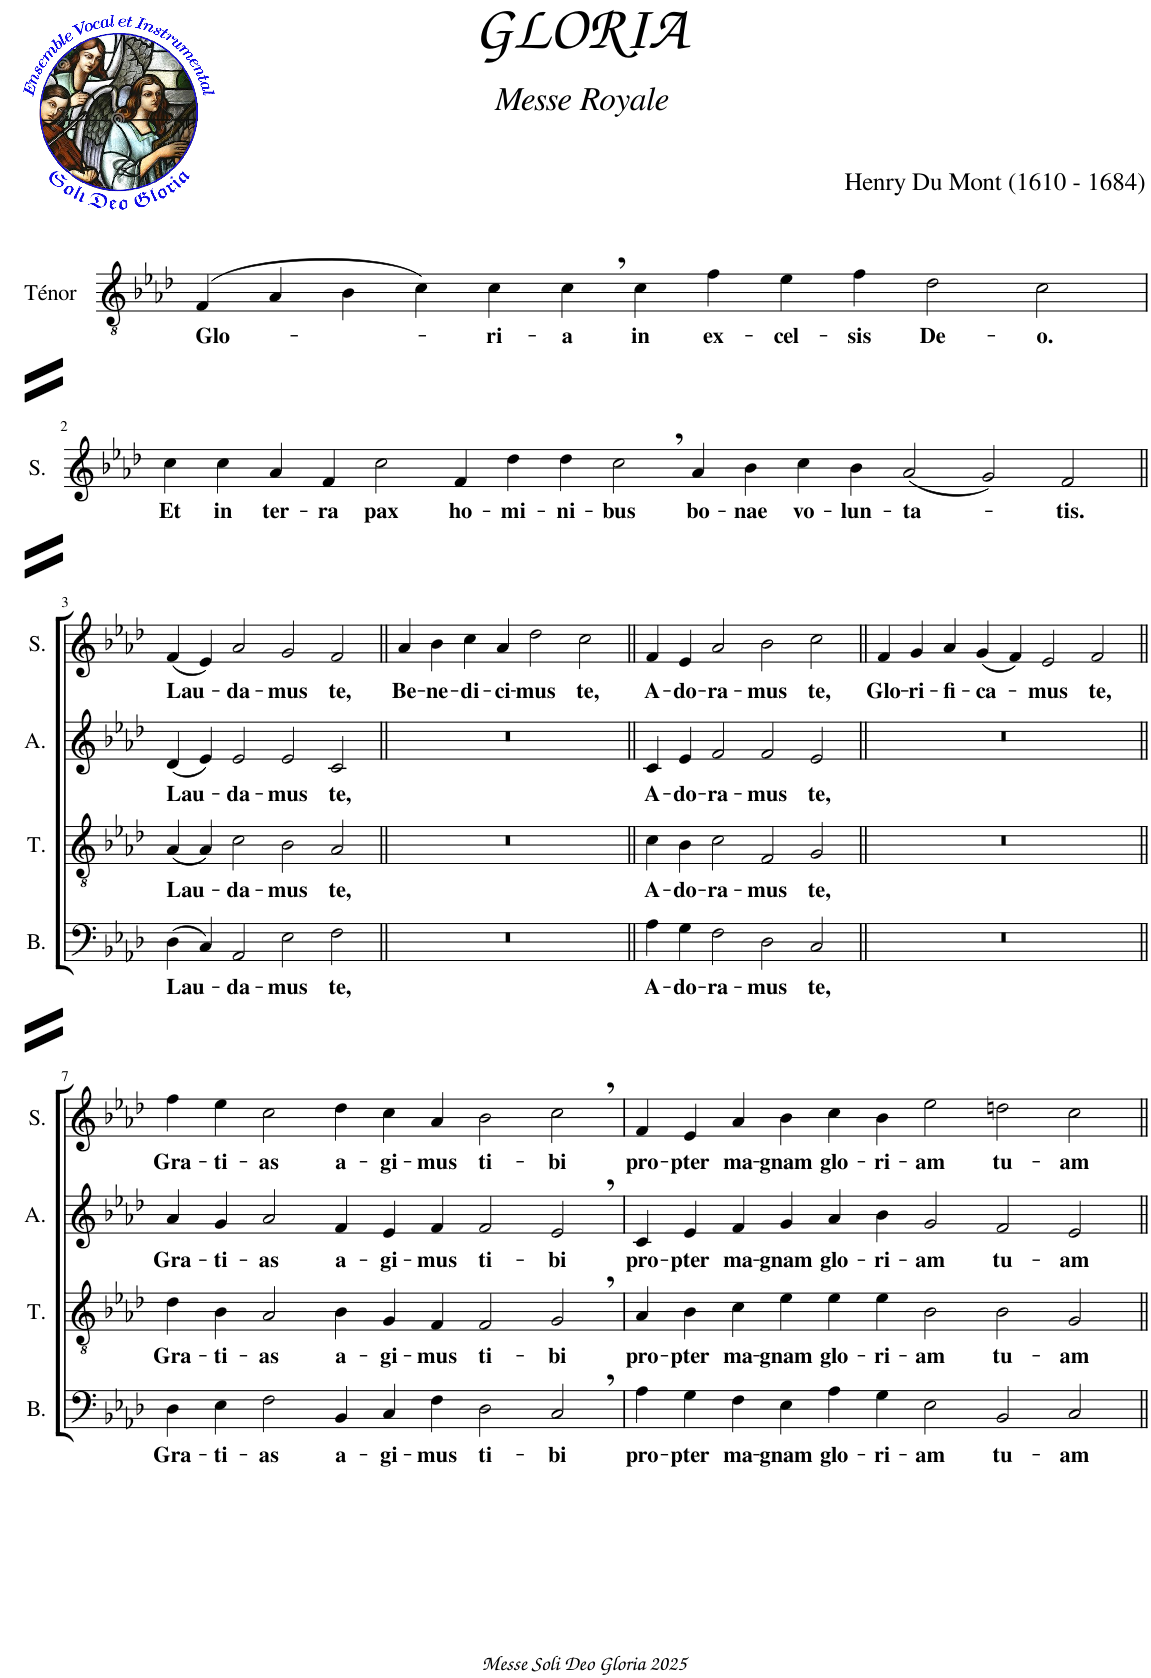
**kern	**text	**kern	**text	**kern	**text	**kern	**text
*part4	*part4	*part3	*part3	*part2	*part2	*part1	*part1
*staff4	*staff4	*staff3	*staff3	*staff2	*staff2	*staff1	*staff1
*I"Bass	*	*I"Ténor	*	*I"Alto	*	*I"Soprano	*
*I'B.	*	*I'T.	*	*I'A.	*	*I'S.	*
*stria5	*	*	*	*	*	*	*
*clefF4	*	*clefGv2	*	*clefG2	*	*clefG2	*
*k[b-e-a-d-]	*	*k[b-e-a-d-]	*	*k[b-e-a-d-]	*	*k[b-e-a-d-]	*
=1	=1	=1	=1	=1	=1	=1	=1
!	!	!	!LO:LY:b	!	!	!	!
1r	.	(4F/	Glo-	1r	.	1r	.
.	.	4A-/	.	.	.	.	.
.	.	4B-\	.	.	.	.	.
.	.	4c\)	.	.	.	.	.
!	!	!	!LO:LY:b	!	!	!	!
0ryy	.	4c\	-ri-	0ryy	.	0ryy	.
!	!	!	!LO:LY:b	!	!	!	!
.	.	4c,\	-a	.	.	.	.
!	!	!	!LO:LY:b	!	!	!	!
.	.	4c\	in	.	.	.	.
!	!	!	!LO:LY:b	!	!	!	!
.	.	4f\	ex-	.	.	.	.
!	!	!	!LO:LY:b	!	!	!	!
.	.	4e-\	-cel-	.	.	.	.
!	!	!	!LO:LY:b	!	!	!	!
.	.	4f\	-sis	.	.	.	.
!	!	!	!LO:LY:b	!	!	!	!
.	.	2d-\	De-	.	.	.	.
!	!	!	!LO:LY:b	!	!	!	!
2ryy	.	2c\	-o.	2ryy	.	2ryy	.
!!LO:LB:g=z
=2	=2	=2	=2	=2	=2	=2	=2
!	!	!	!	!	!	!	!LO:LY:b
1r	.	1r	.	1r	.	4cc\	Et
!	!	!	!	!	!	!	!LO:LY:b
.	.	.	.	.	.	4cc\	in
!	!	!	!	!	!	!	!LO:LY:b
.	.	.	.	.	.	4a-/	ter-
!	!	!	!	!	!	!	!LO:LY:b
.	.	.	.	.	.	4f/	-ra
!	!	!	!	!	!	!	!LO:LY:b
00ryy	.	00ryy	.	00ryy	.	2cc\	pax
!	!	!	!	!	!	!	!LO:LY:b
.	.	.	.	.	.	4f/	ho-
!	!	!	!	!	!	!	!LO:LY:b
.	.	.	.	.	.	4dd-\	-mi-
!	!	!	!	!	!	!	!LO:LY:b
.	.	.	.	.	.	4dd-\	-ni-
!	!	!	!	!	!	!	!LO:LY:b
.	.	.	.	.	.	2cc,\	-bus
!	!	!	!	!	!	!	!LO:LY:b
.	.	.	.	.	.	4a-/	bo-
!	!	!	!	!	!	!	!LO:LY:b
.	.	.	.	.	.	4b-\	-nae
!	!	!	!	!	!	!	!LO:LY:b
.	.	.	.	.	.	4cc\	vo-
!	!	!	!	!	!	!	!LO:LY:b
.	.	.	.	.	.	4b-\	-lun-
!	!	!	!	!	!	!	!LO:LY:b
.	.	.	.	.	.	(2a-/	-ta-
.	.	.	.	.	.	2g/)	.
!	!	!	!	!	!	!	!LO:LY:b
.	.	.	.	.	.	2f/	-tis.
4ryy	.	4ryy	.	4ryy	.	.	.
!!LO:LB:g=z
=3||	=3||	=3||	=3||	=3||	=3||	=3||	=3||
!	!LO:LY:b	!	!LO:LY:b	!	!LO:LY:b	!	!LO:LY:b
(4D-\	Lau-	(4A-/	Lau-	(4d-/	Lau-	(4f/	Lau-
4C/)	.	4A-/)	.	4e-/)	.	4e-/)	.
!	!LO:LY:b	!	!LO:LY:b	!	!LO:LY:b	!	!LO:LY:b
2AA-/	-da-	2c\	-da-	2e-/	-da-	2a-/	-da-
!	!LO:LY:b	!	!LO:LY:b	!	!LO:LY:b	!	!LO:LY:b
2E-\	-mus	2B-\	-mus	2e-/	-mus	2g/	-mus
!	!LO:LY:b	!	!LO:LY:b	!	!LO:LY:b	!	!LO:LY:b
2F\	te,	2A-/	te,	2c/	te,	2f/	te,
=4||	=4||	=4||	=4||	=4||	=4||	=4||	=4||
!	!	!	!	!	!	!	!LO:LY:b
1r	.	1r	.	1r	.	4a-/	Be-
!	!	!	!	!	!	!	!LO:LY:b
.	.	.	.	.	.	4b-\	-ne-
!	!	!	!	!	!	!	!LO:LY:b
.	.	.	.	.	.	4cc\	-di-
!	!	!	!	!	!	!	!LO:LY:b
.	.	.	.	.	.	4a-/	-ci-
!	!	!	!	!	!	!	!LO:LY:b
1ryy	.	1ryy	.	1ryy	.	2dd-\	-mus
!	!	!	!	!	!	!	!LO:LY:b
.	.	.	.	.	.	2cc\	te,
=5||	=5||	=5||	=5||	=5||	=5||	=5||	=5||
!	!LO:LY:b	!	!LO:LY:b	!	!LO:LY:b	!	!LO:LY:b
4A-\	A-	4c\	A-	4c/	A-	4f/	A-
!	!LO:LY:b	!	!LO:LY:b	!	!LO:LY:b	!	!LO:LY:b
4G\	-do-	4B-\	-do-	4e-/	-do-	4e-/	-do-
!	!LO:LY:b	!	!LO:LY:b	!	!LO:LY:b	!	!LO:LY:b
2F\	-ra-	2c\	-ra-	2f/	-ra-	2a-/	-ra-
!	!LO:LY:b	!	!LO:LY:b	!	!LO:LY:b	!	!LO:LY:b
2D-\	-mus	2F/	-mus	2f/	-mus	2b-\	-mus
!	!LO:LY:b	!	!LO:LY:b	!	!LO:LY:b	!	!LO:LY:b
2C/	te,	2G/	te,	2e-/	te,	2cc\	te,
=6||	=6||	=6||	=6||	=6||	=6||	=6||	=6||
!	!	!	!	!	!	!	!LO:LY:b
1r	.	1r	.	1r	.	4f/	Glo-
!	!	!	!	!	!	!	!LO:LY:b
.	.	.	.	.	.	4g/	-ri-
!	!	!	!	!	!	!	!LO:LY:b
.	.	.	.	.	.	4a-/	-fi-
!	!	!	!	!	!	!	!LO:LY:b
.	.	.	.	.	.	(4g/	-ca-
1ryy	.	1ryy	.	1ryy	.	4f/)	.
!	!	!	!	!	!	!	!LO:LY:b
.	.	.	.	.	.	2e-/	-mus
!	!	!	!	!	!	!	!LO:LY:b
.	.	.	.	.	.	2f/	te,
4ryy	.	4ryy	.	4ryy	.	.	.
!!LO:LB:g=z
=7||	=7||	=7||	=7||	=7||	=7||	=7||	=7||
!	!LO:LY:b	!	!LO:LY:b	!	!LO:LY:b	!	!LO:LY:b
4D-\	Gra-	4d-\	Gra-	4a-/	Gra-	4ff\	Gra-
!	!LO:LY:b	!	!LO:LY:b	!	!LO:LY:b	!	!LO:LY:b
4E-\	-ti-	4B-\	-ti-	4g/	-ti-	4ee-\	-ti-
!	!LO:LY:b	!	!LO:LY:b	!	!LO:LY:b	!	!LO:LY:b
2F\	-as	2A-/	-as	2a-/	-as	2cc\	-as
!	!LO:LY:b	!	!LO:LY:b	!	!LO:LY:b	!	!LO:LY:b
4BB-/	a-	4B-\	a-	4f/	a-	4dd-\	a-
!	!LO:LY:b	!	!LO:LY:b	!	!LO:LY:b	!	!LO:LY:b
4C/	-gi-	4G/	-gi-	4e-/	-gi-	4cc\	-gi-
!	!LO:LY:b	!	!LO:LY:b	!	!LO:LY:b	!	!LO:LY:b
4F\	-mus	4F/	-mus	4f/	-mus	4a-/	-mus
!	!LO:LY:b	!	!LO:LY:b	!	!LO:LY:b	!	!LO:LY:b
2D-\	ti-	2F/	ti-	2f/	ti-	2b-\	ti-
!	!LO:LY:b	!	!LO:LY:b	!	!LO:LY:b	!	!LO:LY:b
2C,/	-bi	2G,/	-bi	2e-,/	-bi	2cc,\	-bi
=8	=8	=8	=8	=8	=8	=8	=8
!	!LO:LY:b	!	!LO:LY:b	!	!LO:LY:b	!	!LO:LY:b
4A-\	pro-	4A-/	pro-	4c/	pro-	4f/	pro-
!	!LO:LY:b	!	!LO:LY:b	!	!LO:LY:b	!	!LO:LY:b
4G\	-pter	4B-\	-pter	4e-/	-pter	4e-/	-pter
!	!LO:LY:b	!	!LO:LY:b	!	!LO:LY:b	!	!LO:LY:b
4F\	ma-	4c\	ma-	4f/	ma-	4a-/	ma-
!	!LO:LY:b	!	!LO:LY:b	!	!LO:LY:b	!	!LO:LY:b
4E-\	-gnam	4e-\	-gnam	4g/	-gnam	4b-\	-gnam
!	!LO:LY:b	!	!LO:LY:b	!	!LO:LY:b	!	!LO:LY:b
4A-\	glo-	4e-\	glo-	4a-/	glo-	4cc\	glo-
!	!LO:LY:b	!	!LO:LY:b	!	!LO:LY:b	!	!LO:LY:b
4G\	-ri-	4e-\	-ri-	4b-\	-ri-	4b-\	-ri-
!	!LO:LY:b	!	!LO:LY:b	!	!LO:LY:b	!	!LO:LY:b
2E-\	-am	2B-\	-am	2g/	-am	2ee-\	-am
!	!LO:LY:b	!	!LO:LY:b	!	!LO:LY:b	!	!LO:LY:b
2BB-/	tu-	2B-\	tu-	2f/	tu-	2ddn\	tu-
!	!LO:LY:b	!	!LO:LY:b	!	!LO:LY:b	!	!LO:LY:b
2C/	-am	2G/	-am	2e-/	-am	2cc\	-am
=||	=||	=||	=||	=||	=||	=||	=||
*-	*-	*-	*-	*-	*-	*-	*-
